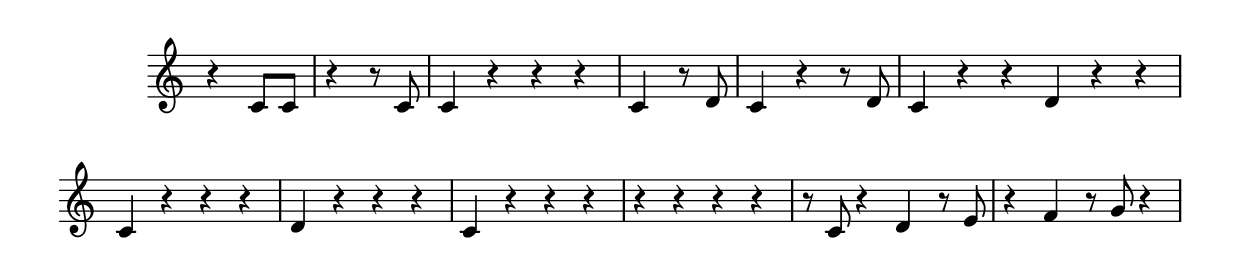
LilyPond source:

#(ly:set-option 'midi-extension "mid")
\version "2.12.3"
\include "english.ly"
\header{


}
%{

%}
melody = {
\once \override Staff.TimeSignature #'stencil = ##f
\clef treble
\key c \major
\cadenzaOn


  r4 c'8[ c'8] \bar "|"  
  r4 r8 c'8 \bar "|"  
  c'4 r4 r4 r4 \bar "|"  
  c'4 r8 d'8 \bar "|"  
  c'4 r4 r8 d'8 \bar "|"  
  c'4 r4 r4 d'4 r4 r4 \bar "|"  
  c'4 r4 r4 r4 \bar "|"  d'4 r4 r4 r4 \bar "|"  
  c'4 r4 r4 r4 \bar "|"  r4 r4 r4 r4 \bar "|"  
  r8 c'8 r4 d'4 r8 e'8 \bar "|"  r4 f'4 r8 g'8 r4 \bar "|"  
 
}


text = \lyricmode {
                  
}

\score{

<<
\new Voice = "one" {
\melody
}
\new Lyrics \lyricsto "one" \text
>>
\layout {
\context {
\Score
}
}
\midi {
\context {
\Score
tempoWholesPerMinute = #(ly:make-moment 200 4)
}
}
}